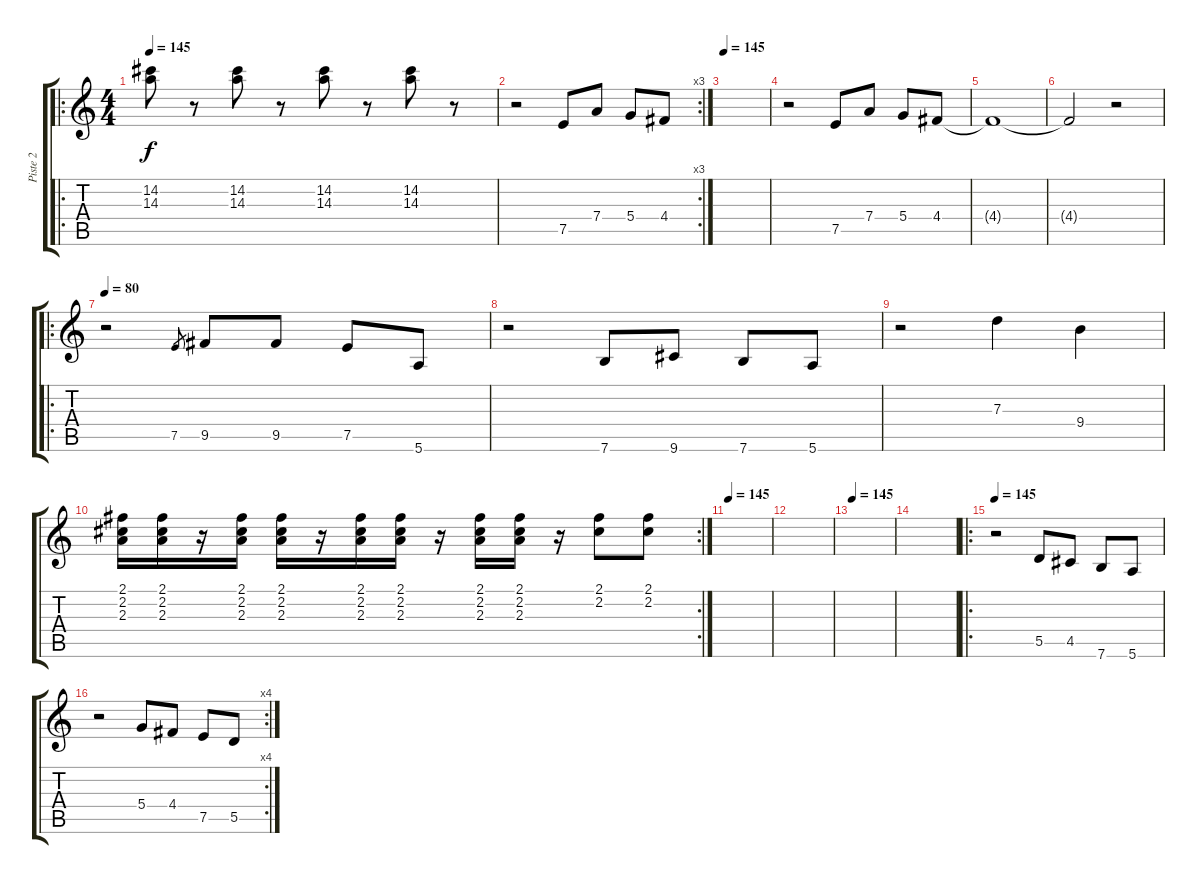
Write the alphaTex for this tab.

\track ("Piste 2" "Piste 2") {instrument electricguitarclean}
\staff {score tabs}
\tuning (E4 B3 G3 D3 A2 E2) {hide}
\ro
\ts (4 4)
\tempo 145
\clef g2
\ks c
(14.2 14.3).8{dy f} r.8 (14.2 14.3).8 r.8 (14.2 14.3).8 r.8 (14.2 14.3).8 r.8 |
\rc 3
r.2 7.5.8 7.4.8 5.4.8 4.4.8 |
\tempo 145
|
r.2 7.5.8 7.4.8 5.4.8 4.4.8 |
4.4{t}.1 |
4.4{t}.2 r.2 |
\ro
\tempo 80
r.2 7.5.8{gr} 9.5.8 9.5.8 7.5.8 5.6.8 |
r.2 7.6.8 9.6.8 7.6.8 5.6.8 |
r.2 7.3.4 9.4.4 |
\rc 2
(2.1 2.2 2.3).16 (2.1 2.2 2.3).16 r.16 (2.1 2.2 2.3).16 (2.1 2.2 2.3).16 r.16 (2.1 2.2 2.3).16 (2.1 2.2 2.3).16 r.16 (2.1 2.2 2.3).16 (2.1 2.2 2.3).16 r.16 (2.1 2.2).8 (2.1 2.2).8 |
\tempo 145
|
|
\tempo 145
|
|
\ro
\tempo 145
r.2 5.5.8 4.5.8 7.6.8 5.6.8 |
\rc 4
r.2 5.4.8 4.4.8 7.5.8 5.5.8
